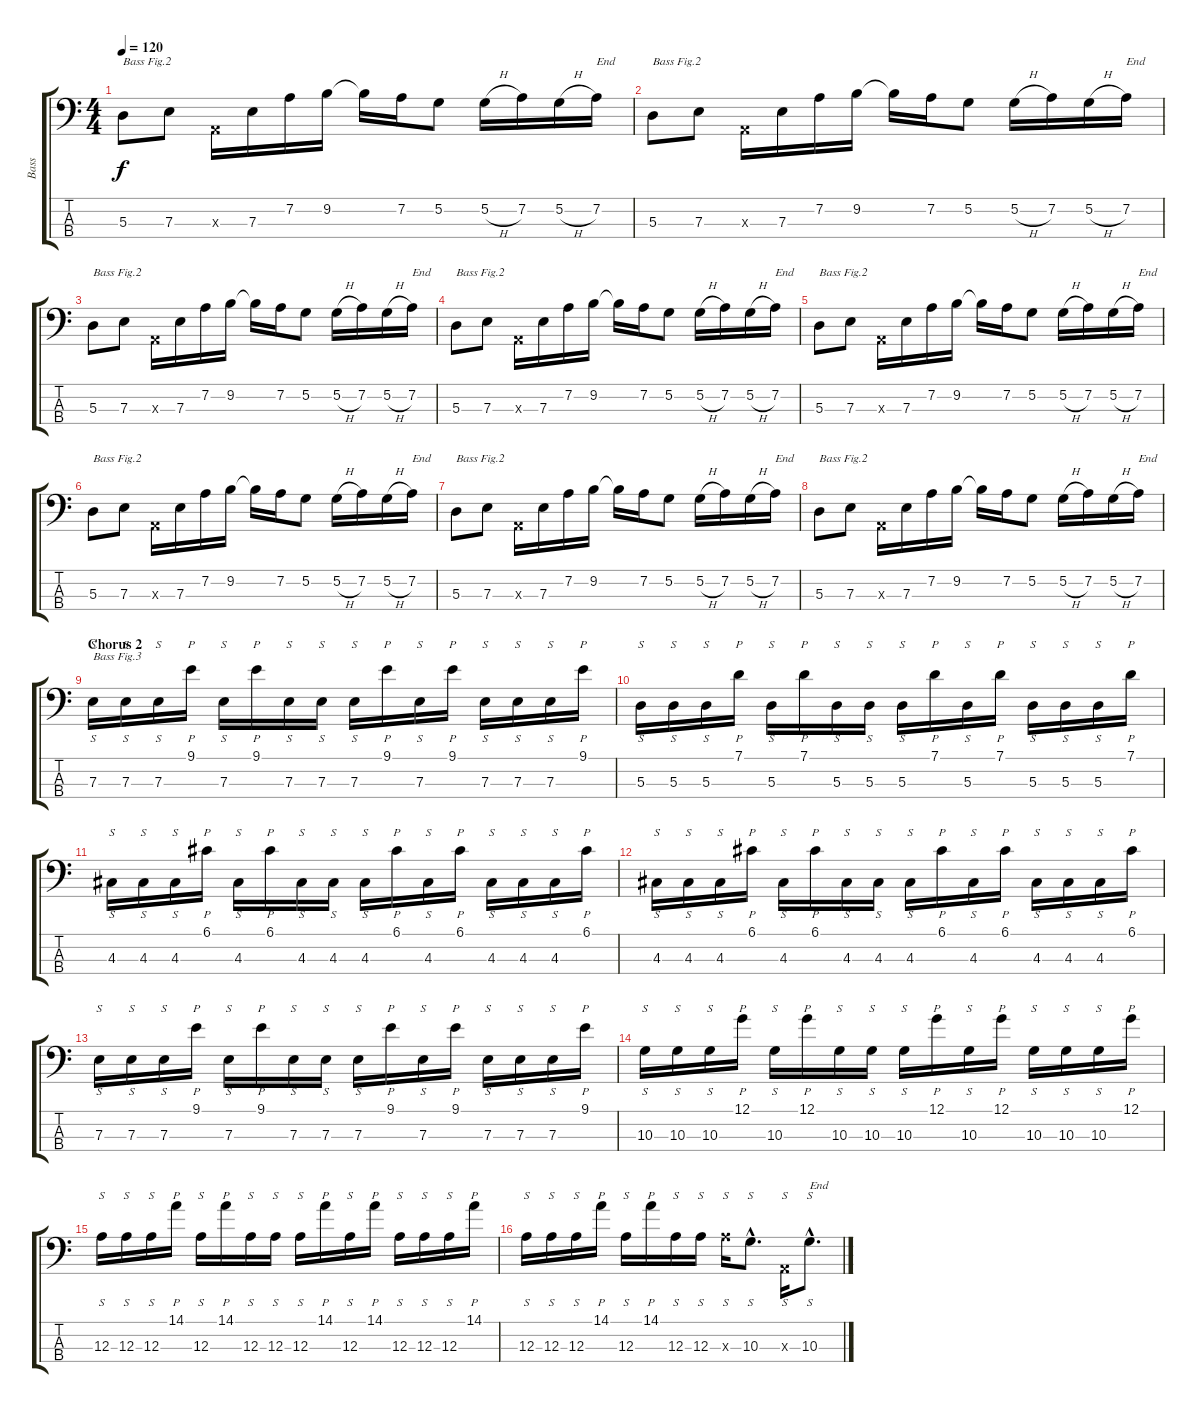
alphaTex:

\track ("Bass" "Bass") {instrument electricbassfinger}
\staff {score tabs}
\tuning (G2 D2 A1 E1) {hide}
\ts (4 4)
\tempo 120
\clef f4
\ks c
5.3.8{txt "Bass Fig.2" dy f} 7.3.8 0.3{x}.16 7.3.16 7.2.16 9.2.16 9.2{t}.16 7.2.16 5.2.8 5.2{h}.16 7.2.16 5.2{h}.16 7.2.16{txt "End"} |
5.3.8{txt "Bass Fig.2"} 7.3.8 0.3{x}.16 7.3.16 7.2.16 9.2.16 9.2{t}.16 7.2.16 5.2.8 5.2{h}.16 7.2.16 5.2{h}.16 7.2.16{txt "End"} |
5.3.8{txt "Bass Fig.2"} 7.3.8 0.3{x}.16 7.3.16 7.2.16 9.2.16 9.2{t}.16 7.2.16 5.2.8 5.2{h}.16 7.2.16 5.2{h}.16 7.2.16{txt "End"} |
5.3.8{txt "Bass Fig.2"} 7.3.8 0.3{x}.16 7.3.16 7.2.16 9.2.16 9.2{t}.16 7.2.16 5.2.8 5.2{h}.16 7.2.16 5.2{h}.16 7.2.16{txt "End"} |
5.3.8{txt "Bass Fig.2"} 7.3.8 0.3{x}.16 7.3.16 7.2.16 9.2.16 9.2{t}.16 7.2.16 5.2.8 5.2{h}.16 7.2.16 5.2{h}.16 7.2.16{txt "End"} |
5.3.8{txt "Bass Fig.2"} 7.3.8 0.3{x}.16 7.3.16 7.2.16 9.2.16 9.2{t}.16 7.2.16 5.2.8 5.2{h}.16 7.2.16 5.2{h}.16 7.2.16{txt "End"} |
5.3.8{txt "Bass Fig.2"} 7.3.8 0.3{x}.16 7.3.16 7.2.16 9.2.16 9.2{t}.16 7.2.16 5.2.8 5.2{h}.16 7.2.16 5.2{h}.16 7.2.16{txt "End"} |
5.3.8{txt "Bass Fig.2"} 7.3.8 0.3{x}.16 7.3.16 7.2.16 9.2.16 9.2{t}.16 7.2.16 5.2.8 5.2{h}.16 7.2.16 5.2{h}.16 7.2.16{txt "End"} |
\section ("" "Chorus 2")
7.3.16{s txt "Bass Fig.3" instrument slapbass1} 7.3.16{s} 7.3.16{s} 9.1.16{p} 7.3.16{s} 9.1.16{p} 7.3.16{s} 7.3.16{s} 7.3.16{s} 9.1.16{p} 7.3.16{s} 9.1.16{p} 7.3.16{s} 7.3.16{s} 7.3.16{s} 9.1.16{p} |
5.3.16{s} 5.3.16{s} 5.3.16{s} 7.1.16{p} 5.3.16{s} 7.1.16{p} 5.3.16{s} 5.3.16{s} 5.3.16{s} 7.1.16{p} 5.3.16{s} 7.1.16{p} 5.3.16{s} 5.3.16{s} 5.3.16{s} 7.1.16{p} |
4.3.16{s} 4.3.16{s} 4.3.16{s} 6.1.16{p} 4.3.16{s} 6.1.16{p} 4.3.16{s} 4.3.16{s} 4.3.16{s} 6.1.16{p} 4.3.16{s} 6.1.16{p} 4.3.16{s} 4.3.16{s} 4.3.16{s} 6.1.16{p} |
4.3.16{s} 4.3.16{s} 4.3.16{s} 6.1.16{p} 4.3.16{s} 6.1.16{p} 4.3.16{s} 4.3.16{s} 4.3.16{s} 6.1.16{p} 4.3.16{s} 6.1.16{p} 4.3.16{s} 4.3.16{s} 4.3.16{s} 6.1.16{p} |
7.3.16{s} 7.3.16{s} 7.3.16{s} 9.1.16{p} 7.3.16{s} 9.1.16{p} 7.3.16{s} 7.3.16{s} 7.3.16{s} 9.1.16{p} 7.3.16{s} 9.1.16{p} 7.3.16{s} 7.3.16{s} 7.3.16{s} 9.1.16{p} |
10.3.16{s} 10.3.16{s} 10.3.16{s} 12.1.16{p} 10.3.16{s} 12.1.16{p} 10.3.16{s} 10.3.16{s} 10.3.16{s} 12.1.16{p} 10.3.16{s} 12.1.16{p} 10.3.16{s} 10.3.16{s} 10.3.16{s} 12.1.16{p} |
12.3.16{s} 12.3.16{s} 12.3.16{s} 14.1.16{p} 12.3.16{s} 14.1.16{p} 12.3.16{s} 12.3.16{s} 12.3.16{s} 14.1.16{p} 12.3.16{s} 14.1.16{p} 12.3.16{s} 12.3.16{s} 12.3.16{s} 14.1.16{p} |
12.3.16{s} 12.3.16{s} 12.3.16{s} 14.1.16{p} 12.3.16{s} 14.1.16{p} 12.3.16{s} 12.3.16{s} 12.3{x}.16{s} 10.3{hac}.8{s d} 0.3{x}.16{s} 10.3{hac}.8{s d txt "End"}
